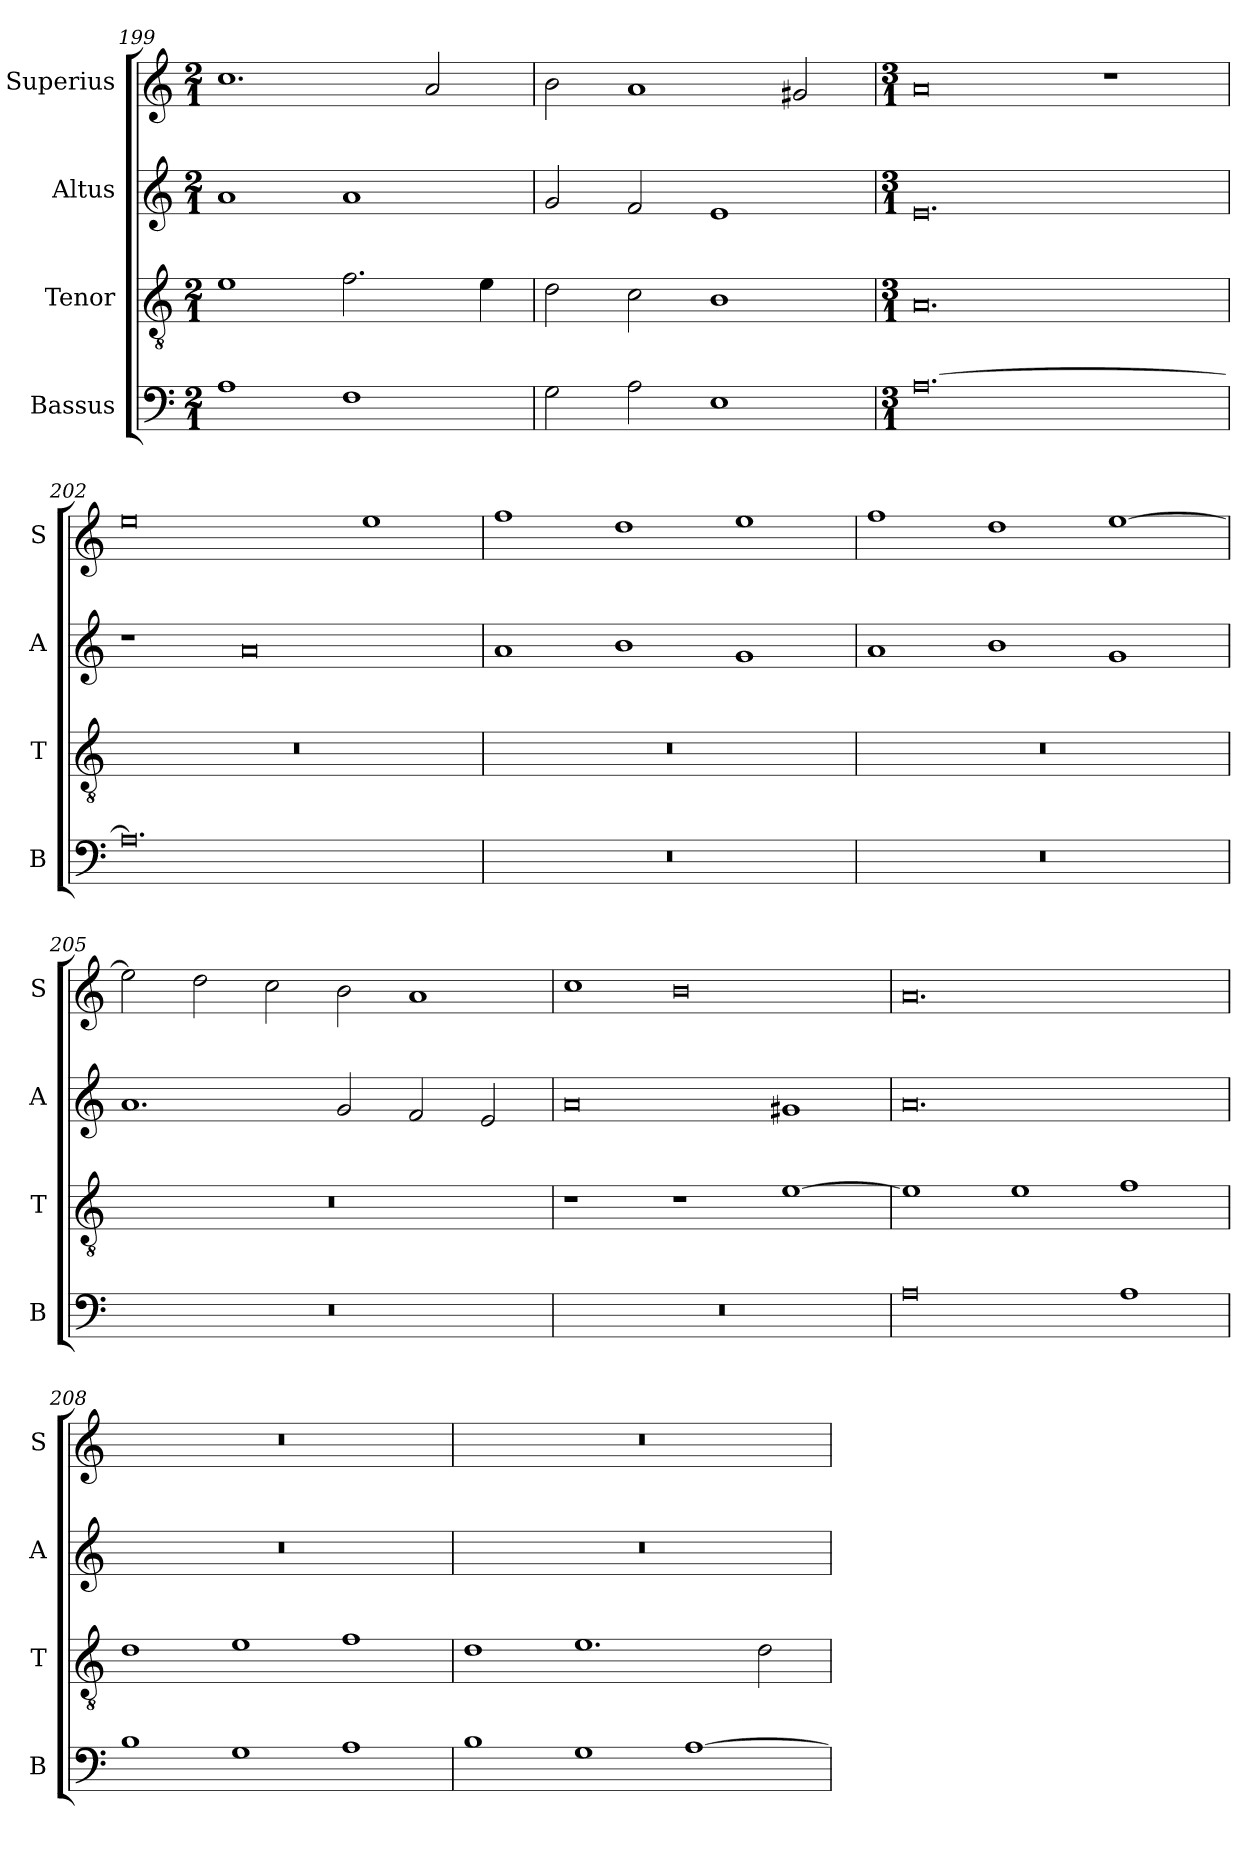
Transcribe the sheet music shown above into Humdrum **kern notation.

**kern	**kern	**kern	**kern
*part4	*part3	*part2	*part1
*staff4	*staff3	*staff2	*staff1
*I"Bassus	*I"Tenor	*I"Altus	*I"Superius
*I'B	*I'T	*I'A	*I'S
*clefF4	*clefGv2	*clefG2	*clefG2
*k[]	*k[]	*k[]	*k[]
*C:	*C:	*C:	*C:
*M2/1	*M2/1	*M2/1	*M2/1
=199	=199	=199	=199
1A	1e	1a	1.cc
1F	2.f	1a	.
.	.	.	2a
.	4e	.	.
=200	=200	=200	=200
2G	2d	2g	2b
2A	2c	2f	1a
1E	1B	1e	.
.	.	.	2g#X
=201	=201	=201	=201
*M3/1	*M3/1	*M3/1	*M3/1
[0.A	0.A	0.e	0a
.	.	.	1r
=202	=202	=202	=202
0.A]	0.r	1r	0ee
.	.	0a	.
.	.	.	1ee
=203	=203	=203	=203
0.r	0.r	1a	1ff
.	.	1b	1dd
.	.	1g	1ee
=204	=204	=204	=204
0.r	0.r	1a	1ff
.	.	1b	1dd
.	.	1g	[1ee
=205	=205	=205	=205
0.r	0.r	1.a	2ee]
.	.	.	2dd
.	.	.	2cc
.	.	2g	2b
.	.	2f	1a
.	.	2e	.
=206	=206	=206	=206
0.r	1r	0a	1cc
.	1r	.	0b
.	[1e	1g#X	.
=207	=207	=207	=207
0A	1e]	0.a	0.a
.	1e	.	.
1A	1f	.	.
=208	=208	=208	=208
1B	1d	0.r	0.r
1G	1e	.	.
1A	1f	.	.
=209	=209	=209	=209
1B	1d	0.r	0.r
1G	1.e	.	.
[1A	.	.	.
.	2d	.	.
=	=	=	=
*-	*-	*-	*-
